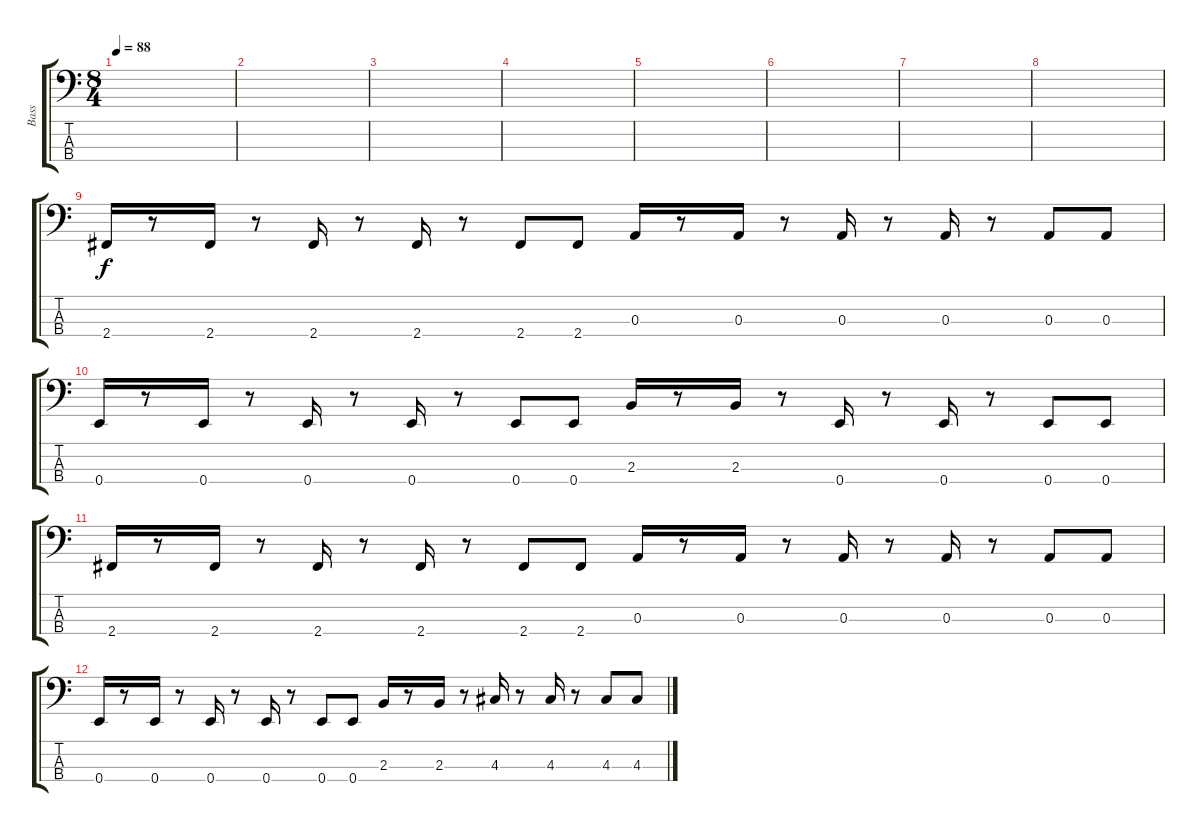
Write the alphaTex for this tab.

\track ("Bass" "Bass") {instrument electricbassfinger}
\staff {score tabs}
\tuning (G2 D2 A1 E1) {hide}
\ts (8 4)
\tempo 88
\clef f4
\ks c
|
|
|
|
|
|
|
|
2.4.16 r.8 2.4.16 r.8 2.4.16 r.8 2.4.16 r.8 2.4.8 2.4.8 0.3.16 r.8 0.3.16 r.8 0.3.16 r.8 0.3.16 r.8 0.3.8 0.3.8 |
0.4.16 r.8 0.4.16 r.8 0.4.16 r.8 0.4.16 r.8 0.4.8 0.4.8 2.3.16 r.8 2.3.16 r.8 0.4.16 r.8 0.4.16 r.8 0.4.8 0.4.8 |
2.4.16 r.8 2.4.16 r.8 2.4.16 r.8 2.4.16 r.8 2.4.8 2.4.8 0.3.16 r.8 0.3.16 r.8 0.3.16 r.8 0.3.16 r.8 0.3.8 0.3.8 |
0.4.16 r.8 0.4.16 r.8 0.4.16 r.8 0.4.16 r.8 0.4.8 0.4.8 2.3.16 r.8 2.3.16 r.8 4.3.16 r.8 4.3.16 r.8 4.3.8 4.3.8
